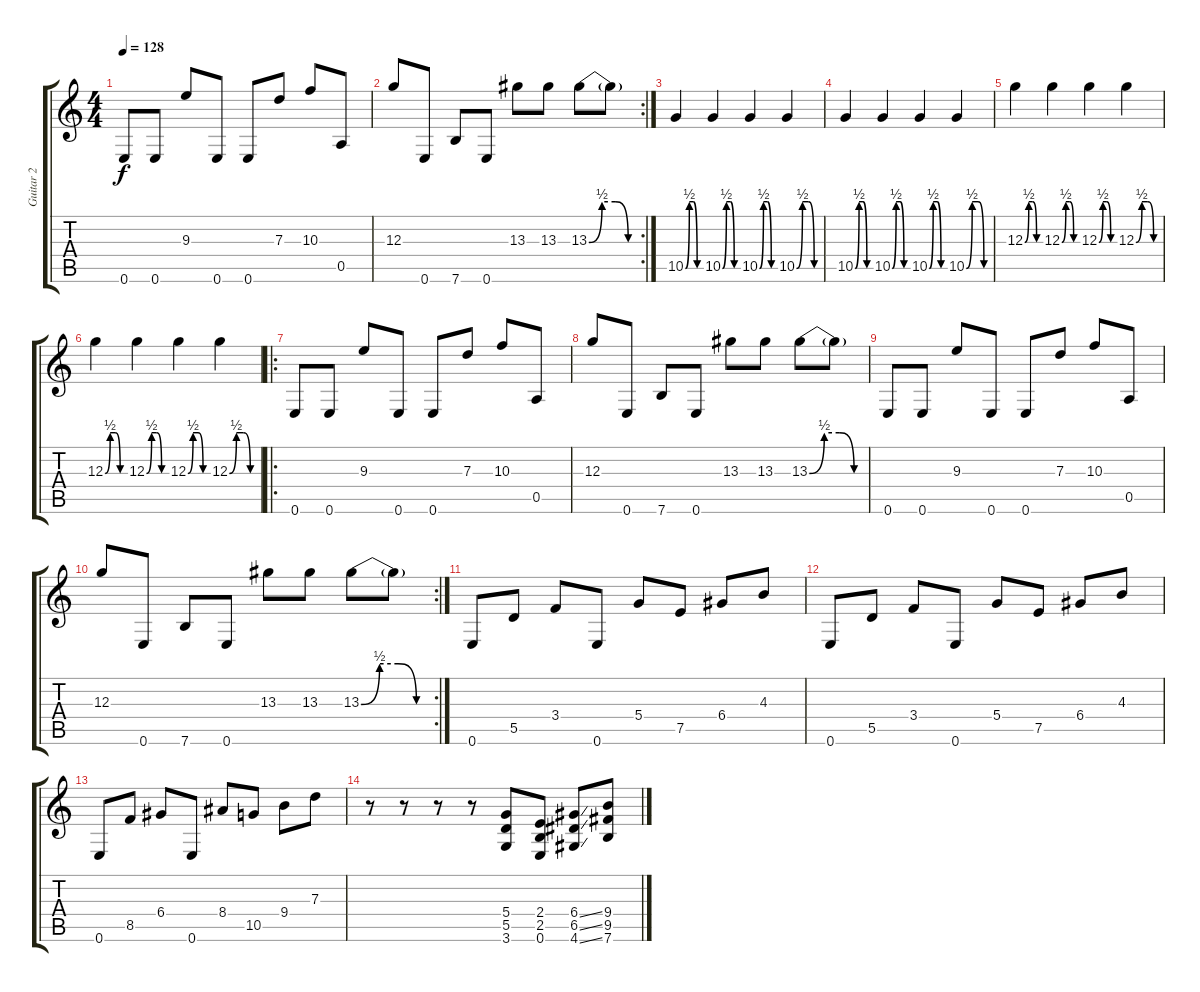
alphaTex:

\track ("Guitar 2" "Guitar 2") {instrument overdrivenguitar}
\staff {score tabs}
\tuning (E4 B3 G3 D3 A2 E2) {hide}
\ts (4 4)
\tempo 128
\clef g2
\ks c
0.6.8{dy f} 0.6.8 9.3.8 0.6.8 0.6.8 7.3.8 10.3.8 0.5.8 |
\rc 2
12.3.8 0.6.8 7.6.8 0.6.8 13.3.8 13.3.8 13.3{be (custom 0 0 15 2 30 2 45 0 60 0)}.8 13.3{t}.8 |
10.5{be (custom 0 0 15 2 30 2 45 0 60 0)}.4 10.5{be (custom 0 0 15 2 30 2 45 0 60 0)}.4 10.5{be (custom 0 0 15 2 30 2 45 0 60 0)}.4 10.5{be (custom 0 0 15 2 30 2 45 0 60 0)}.4 |
10.5{be (custom 0 0 15 2 30 2 45 0 60 0)}.4 10.5{be (custom 0 0 15 2 30 2 45 0 60 0)}.4 10.5{be (custom 0 0 15 2 30 2 45 0 60 0)}.4 10.5{be (custom 0 0 15 2 30 2 45 0 60 0)}.4 |
12.3{be (custom 0 0 15 2 30 2 45 0 60 0)}.4 12.3{be (custom 0 0 15 2 30 2 45 0 60 0)}.4 12.3{be (custom 0 0 15 2 30 2 45 0 60 0)}.4 12.3{be (custom 0 0 15 2 30 2 45 0 60 0)}.4 |
12.3{be (custom 0 0 15 2 30 2 45 0 60 0)}.4 12.3{be (custom 0 0 15 2 30 2 45 0 60 0)}.4 12.3{be (custom 0 0 15 2 30 2 45 0 60 0)}.4 12.3{be (custom 0 0 15 2 30 2 45 0 60 0)}.4 |
\ro
0.6.8 0.6.8 9.3.8 0.6.8 0.6.8 7.3.8 10.3.8 0.5.8 |
12.3.8 0.6.8 7.6.8 0.6.8 13.3.8 13.3.8 13.3{be (custom 0 0 15 2 30 2 45 0 60 0)}.8 13.3{t}.8 |
0.6.8 0.6.8 9.3.8 0.6.8 0.6.8 7.3.8 10.3.8 0.5.8 |
\rc 2
12.3.8 0.6.8 7.6.8 0.6.8 13.3.8 13.3.8 13.3{be (custom 0 0 15 2 30 2 45 0 60 0)}.8 13.3{t}.8 |
0.6.8 5.5.8 3.4.8 0.6.8 5.4.8 7.5.8 6.4.8 4.3.8 |
0.6.8 5.5.8 3.4.8 0.6.8 5.4.8 7.5.8 6.4.8 4.3.8 |
0.6.8 8.5.8 6.4.8 0.6.8 8.4.8 10.5.8 9.4.8 7.3.8 |
r.8 r.8 r.8 r.8 (5.4 5.5 3.6).8 (2.4 2.5 0.6).8 (6.4{ss} 6.5{ss} 4.6{ss}).8 (9.4 9.5 7.6).8
